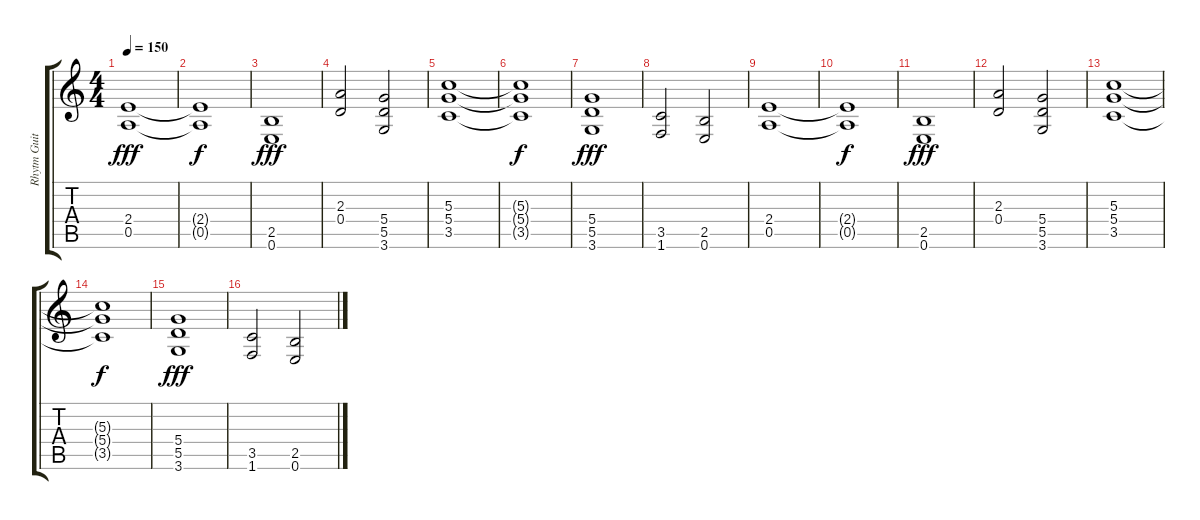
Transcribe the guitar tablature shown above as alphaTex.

\track ("Rhytm Guitar" "Rhytm Guit") {instrument distortionguitar}
\staff {score tabs}
\tuning (E4 B3 G3 D3 A2 E2) {hide}
\ts (4 4)
\tempo 150
\clef g2
\ks c
(2.4 0.5).1{dy fff instrument distortionguitar} |
(2.4{t} 0.5{t}).1{dy f} |
(2.5 0.6).1{dy fff} |
(2.3 0.4).2 (5.4 5.5 3.6).2 |
(5.3 5.4 3.5).1 |
(5.3{t} 5.4{t} 3.5{t}).1{dy f} |
(5.4 5.5 3.6).1{dy fff} |
(3.5 1.6).2 (2.5 0.6).2 |
(2.4 0.5).1 |
(2.4{t} 0.5{t}).1{dy f} |
(2.5 0.6).1{dy fff} |
(2.3 0.4).2 (5.4 5.5 3.6).2 |
(5.3 5.4 3.5).1 |
(5.3{t} 5.4{t} 3.5{t}).1{dy f} |
(5.4 5.5 3.6).1{dy fff} |
(3.5 1.6).2 (2.5 0.6).2
